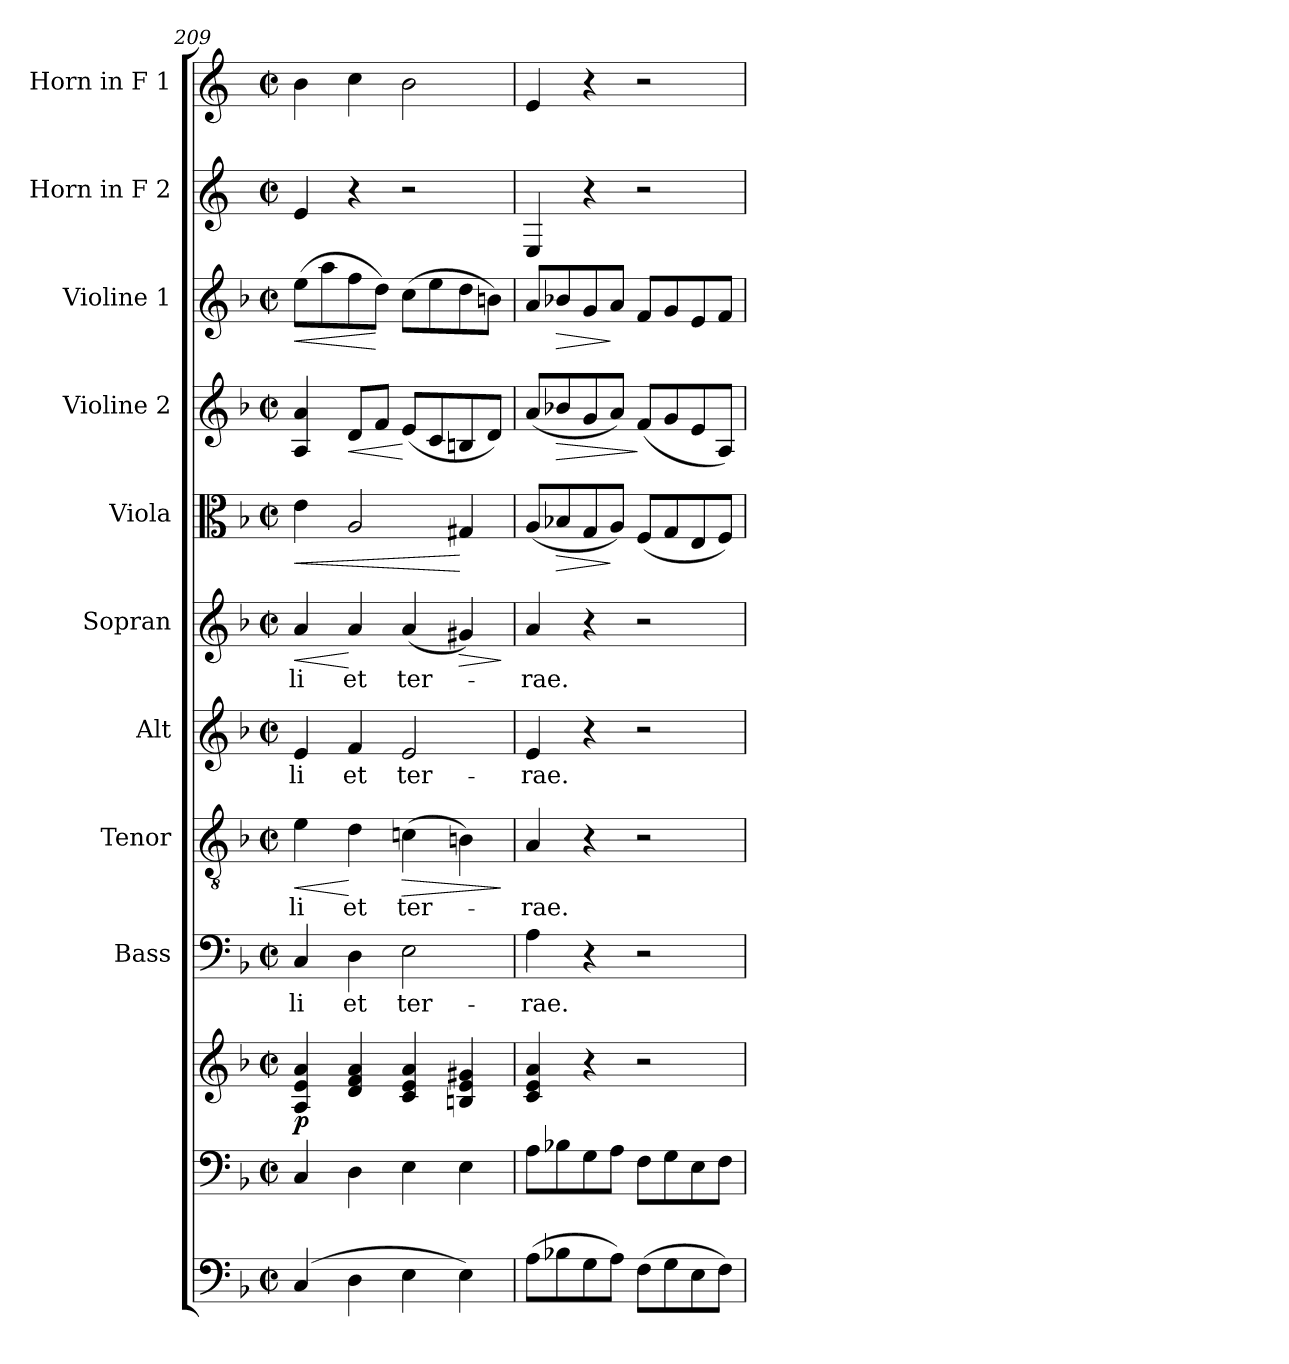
**kern	**kern	**kern	**dynam	**kern	**text	**kern	**text	**dynam	**kern	**text	**kern	**text	**dynam	**kern	**dynam	**kern	**dynam	**kern	**dynam	**kern	**kern
*part11	*part10	*part10	*part10	*part9	*part9	*part8	*part8	*part8	*part7	*part7	*part6	*part6	*part6	*part5	*part5	*part4	*part4	*part3	*part3	*part2	*part1
*staff12	*staff11	*staff10	*staff10/11	*staff9	*staff9	*staff8	*staff8	*staff8	*staff7	*staff7	*staff6	*staff6	*staff6	*staff5	*staff5	*staff4	*staff4	*staff3	*staff3	*staff2	*staff1
*	*	*	*	*I"Bass	*	*I"Tenor	*	*	*I"Alt	*	*I"Sopran	*	*	*I"Viola	*	*I"Violine 2	*	*I"Violine 1	*	*I"Horn in F 2	*I"Horn in F 1
*	*	*	*	*I'B.	*	*I'T.	*	*	*I'A.	*	*I'S.	*	*	*I'Vla.	*	*I'Vl. 2	*	*I'Vl. 1	*	*	*
*clefF4	*clefF4	*clefG2	*	*clefF4	*	*clefGv2	*	*	*clefG2	*	*clefG2	*	*	*clefC3	*	*clefG2	*	*clefG2	*	*clefG2	*clefG2
*ITrd7c12	*	*	*	*	*	*	*	*	*	*	*	*	*	*	*	*	*	*	*	*ITrd4c7	*ITrd4c7
*k[b-]	*k[b-]	*k[b-]	*	*k[b-]	*	*k[b-]	*	*	*k[b-]	*	*k[b-]	*	*	*k[b-]	*	*k[b-]	*	*k[b-]	*	*k[b-]	*k[b-]
*F:	*F:	*F:	*	*F:	*	*F:	*	*	*F:	*	*F:	*	*	*F:	*	*F:	*	*F:	*	*F:	*F:
*M2/2	*M2/2	*M2/2	*	*M2/2	*	*M2/2	*	*	*M2/2	*	*M2/2	*	*	*M2/2	*	*M2/2	*	*M2/2	*	*M2/2	*M2/2
*met(c|)	*met(c|)	*met(c|)	*	*met(c|)	*	*met(c|)	*	*	*met(c|)	*	*met(c|)	*	*	*met(c|)	*	*met(c|)	*	*met(c|)	*	*met(c|)	*met(c|)
=209	=209	=209	=209	=209	=209	=209	=209	=209	=209	=209	=209	=209	=209	=209	=209	=209	=209	=209	=209	=209	=209
!	!	!	!LO:DY:b	!	!LO:LY:b	!	!LO:LY:b	!LO:HP:b	!	!LO:LY:b	!	!LO:LY:b	!LO:HP:b	!	!LO:HP:b	!	!	!	!LO:HP:b	!	!
(4CC/	4C/	4A/ 4e/ 4a/	p	4C/	-li	4e\	-li	<	4e/	-li	4a/	-li	<	4e\	<	4A/ 4a/	.	(>8ee\L	<	4A/	4e\
.	.	.	.	.	.	.	.	.	.	.	.	.	.	.	.	.	.	8aa\	.	.	.
!	!	!	!	!	!LO:LY:b	!	!LO:LY:b	!	!	!LO:LY:b	!	!LO:LY:b	!	!	!	!	!LO:HP:b	!	!	!	!
4DD\	4D\	4d/ 4f/ 4a/	.	4D\	et	4d\	et	[	4f/	et	4a/	et	[	2A/	.	8d/L	<	8ff\	.	4r	4f\
.	.	.	.	.	.	.	.	.	.	.	.	.	.	.	.	8f/J	.	8dd\J)	[	.	.
!	!	!	!	!	!LO:LY:b	!	!LO:LY:b	!LO:HP:b	!	!LO:LY:b	!	!LO:LY:b	!	!	!	!	!	!	!	!	!
4EE\	4E\	4c/ 4e/ 4a/	.	2E\	ter-	(>4cn\	ter-	>	2e/	ter-	(<4a/	ter-	.	.	.	(<8e/L	[	(>8cc\L	.	2r	2e\
.	.	.	.	.	.	.	.	.	.	.	.	.	.	.	.	8c/	.	8ee\	.	.	.
!	!	!	!	!	!	!	!	!	!	!	!	!	!LO:HP:b	!	!	!	!	!	!	!	!
4EE\)	4E\	4Bn/ 4e/ 4g#X/	.	.	.	4Bn\)	.	.	.	.	4g#X/)	.	>	4G#X/	[	8Bn/	.	8dd\	.	.	.
.	.	.	.	.	.	.	.	.	.	.	.	.	.	.	.	8d/J)	.	8bn\J)	.	.	.
.	.	.	.	.	.	.	.	]	.	.	.	.	]	.	.	.	.	.	.	.	.
=210	=210	=210	=210	=210	=210	=210	=210	=210	=210	=210	=210	=210	=210	=210	=210	=210	=210	=210	=210	=210	=210
!	!	!	!	!	!LO:LY:b	!	!LO:LY:b	!	!	!LO:LY:b	!	!LO:LY:b	!	!	!	!	!	!	!	!	!
(>8AA\L	8A\L	4c/ 4e/ 4a/	.	4A\	-rae.	4A/	-rae.	.	4e/	-rae.	4a/	-rae.	.	(<8A/L	.	(<8a/L	.	8a/L	.	4AA/	4A/
!	!	!	!	!	!	!	!	!	!	!	!	!	!	!	!LO:HP:b	!	!LO:HP:b	!	!LO:HP:b	!	!
8BB-X\	8B-X\	.	.	.	.	.	.	.	.	.	.	.	.	8B-X/	>	8b-X/	>	8b-X/	>	.	.
8GG\	8G\	4r	.	4r	.	4r	.	.	4r	.	4r	.	.	8G/	.	8g/	.	8g/	.	4r	4r
8AA\J)	8A\J	.	.	.	.	.	.	.	.	.	.	.	.	8A/J)	]	8a/J)	.	8a/J	]	.	.
(>8FF\L	8F\L	2r	.	2r	.	2r	.	.	2r	.	2r	.	.	(<8F/L	.	(<8f/L	]	8f/L	.	2r	2r
8GG\	8G\	.	.	.	.	.	.	.	.	.	.	.	.	8G/	.	8g/	.	8g/	.	.	.
8EE\	8E\	.	.	.	.	.	.	.	.	.	.	.	.	8E/	.	8e/	.	8e/	.	.	.
8FF\J)	8F\J	.	.	.	.	.	.	.	.	.	.	.	.	8F/J)	.	8A/J)	.	8f/J	.	.	.
=	=	=	=	=	=	=	=	=	=	=	=	=	=	=	=	=	=	=	=	=	=
*-	*-	*-	*-	*-	*-	*-	*-	*-	*-	*-	*-	*-	*-	*-	*-	*-	*-	*-	*-	*-	*-
